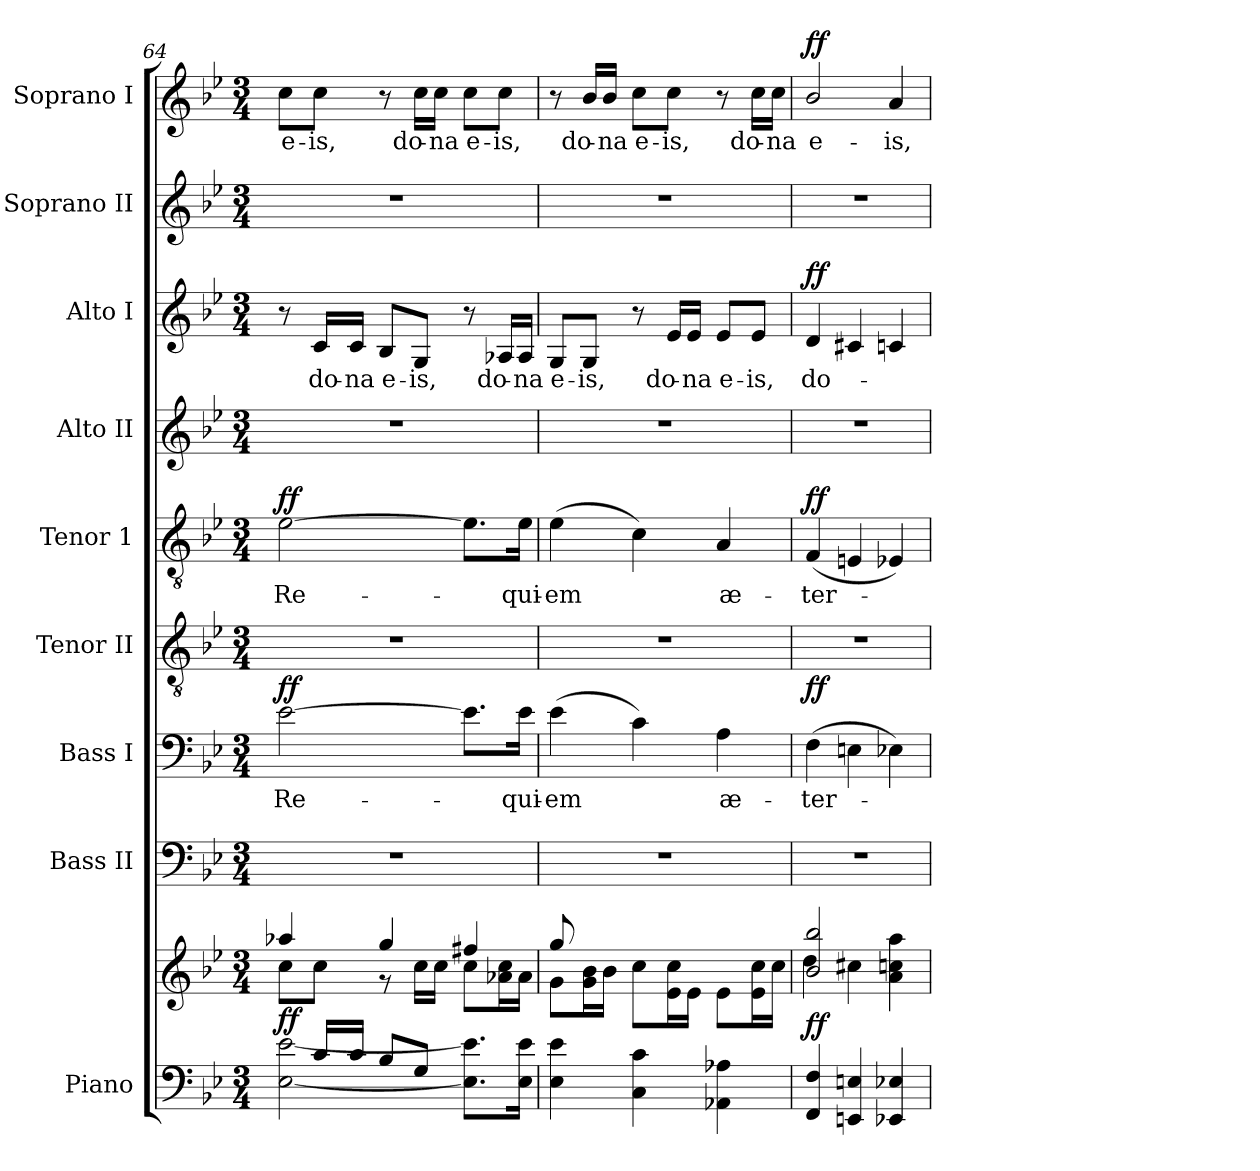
**kern	**kern	**dynam	**kern	**kern	**text	**dynam	**kern	**kern	**text	**dynam	**kern	**kern	**text	**dynam	**kern	**kern	**text	**dynam
*part9	*part9	*part9	*part8	*part7	*part7	*part7	*part6	*part5	*part5	*part5	*part4	*part3	*part3	*part3	*part2	*part1	*part1	*part1
*staff10	*staff9	*staff9/10	*staff8	*staff7	*staff7	*staff7	*staff6	*staff5	*staff5	*staff5	*staff4	*staff3	*staff3	*staff3	*staff2	*staff1	*staff1	*staff1
*I"Piano	*	*	*I"Bass II	*I"Bass I	*	*	*I"Tenor II	*I"Tenor 1	*	*	*I"Alto II	*I"Alto I	*	*	*I"Soprano II	*I"Soprano I	*	*
*I'Pno.	*	*	*I'B	*I'B	*	*	*I'T.	*I'T.	*	*	*I'A	*I'A	*	*	*I'S	*I'S	*	*
*clefF4	*clefG2	*	*clefF4	*clefF4	*	*	*clefGv2	*clefGv2	*	*	*clefG2	*clefG2	*	*	*clefG2	*clefG2	*	*
*	*	*	*	*	*	*	*ITrd7c12	*ITrd7c12	*	*	*	*	*	*	*	*	*	*
*k[b-e-]	*k[b-e-]	*	*k[b-e-]	*k[b-e-]	*	*	*k[b-e-]	*k[b-e-]	*	*	*k[b-e-]	*k[b-e-]	*	*	*k[b-e-]	*k[b-e-]	*	*
*g:	*g:	*	*g:	*g:	*	*	*g:	*g:	*	*	*g:	*g:	*	*	*g:	*g:	*	*
*M3/4	*M3/4	*	*M3/4	*M3/4	*	*	*M3/4	*M3/4	*	*	*M3/4	*M3/4	*	*	*M3/4	*M3/4	*	*
=64	=64	=64	=64	=64	=64	=64	=64	=64	=64	=64	=64	=64	=64	=64	=64	=64	=64	=64
*^	*^	*	*	*	*	*	*	*	*	*	*	*	*	*	*	*	*	*
!	!	!	!	!	!LO:N:vis=1	!	!	!	!	!	!	!	!	!	!	!	!	!	!	!
!	!	!	!	!	!	!	!LO:LY:b:color=#000000	!	!LO:N:vis=1	!	!	!	!	!	!	!	!	!	!	!
!	!	!	!	!	!	!	!	!	!	!	!LO:LY:b:color=#000000	!	!LO:N:vis=1	!	!	!	!LO:N:vis=1	!	!	!
!	!	!	!	!	!	!	!	!	!	!	!	!	!	!	!	!	!	!	!LO:LY:b:color=#000000	!
8ryy	[2E-i\ [2e-i	4aa-Xi/	8cci\L	ff	2.r	[2e-i\	Re-	ff	2.r	[2E-i\	Re-	ff	2.r	8r	.	.	2.r	8cci\L	e-	.
!	!	!	!	!	!	!	!	!	!	!	!	!	!	!	!LO:LY:b:color=#000000	!	!	!	!	!
!	!	!	!	!	!	!	!	!	!	!	!	!	!	!	!	!	!	!	!LO:LY:b:color=#000000	!
16ci/LL	.	.	8cci\J	.	.	.	.	.	.	.	.	.	.	16ci/LL	do-	.	.	8cci\J	-is,	.
!	!	!	!	!	!	!	!	!	!	!	!	!	!	!	!LO:LY:b:color=#000000	!	!	!	!	!
16ci/JJ	.	.	.	.	.	.	.	.	.	.	.	.	.	16ci/JJ	-na	.	.	.	.	.
!	!	!	!	!	!	!	!	!	!	!	!	!	!	!	!LO:LY:b:color=#000000	!	!	!	!	!
8B-i/L	.	4ggi/	8r	.	.	.	.	.	.	.	.	.	.	8B-i/L	e-	.	.	8r	.	.
!	!	!	!	!	!	!	!	!	!	!	!	!	!	!	!LO:LY:b:color=#000000	!	!	!	!	!
!	!	!	!	!	!	!	!	!	!	!	!	!	!	!	!	!	!	!	!LO:LY:b:color=#000000	!
8Gi/J	.	.	16cci\LL	.	.	.	.	.	.	.	.	.	.	8Gi/J	-is,	.	.	16cci\LL	do-	.
!	!	!	!	!	!	!	!	!	!	!	!	!	!	!	!	!	!	!	!LO:LY:b:color=#000000	!
.	.	.	16cci\JJ	.	.	.	.	.	.	.	.	.	.	.	.	.	.	16cci\JJ	-na	.
!	!	!	!	!	!	!	!	!	!	!	!	!	!	!	!	!	!	!	!LO:LY:b:color=#000000	!
4ryy	8.E-i\] 8.e-i]L	4ff#Xi/	8cci\L	.	.	8.e-i\L]	.	.	.	8.E-i\L]	.	.	.	8r	.	.	.	8cci\L	e-	.
!	!	!	!	!	!	!	!	!	!	!	!	!	!	!	!LO:LY:b:color=#000000	!	!	!	!	!
!	!	!	!	!	!	!	!	!	!	!	!	!	!	!	!	!	!	!	!LO:LY:b:color=#000000	!
.	.	.	16a-Xi\ 16cciL	.	.	.	.	.	.	.	.	.	.	16A-Xi/LL	do-	.	.	8cci\J	-is,	.
!	!	!	!	!	!	!	!LO:LY:b:color=#000000	!	!	!	!	!	!	!	!	!	!	!	!	!
!	!	!	!	!	!	!	!	!	!	!	!LO:LY:b:color=#000000	!	!	!	!	!	!	!	!	!
!	!	!	!	!	!	!	!	!	!	!	!	!	!	!	!LO:LY:b:color=#000000	!	!	!	!	!
.	16E-i\ 16e-iJk	.	16a-i\JJ	.	.	16e-i\Jk	-qui-	.	.	16E-i\Jk	-qui-	.	.	16A-i/JJ	-na	.	.	.	.	.
=65	=65	=65	=65	=65	=65	=65	=65	=65	=65	=65	=65	=65	=65	=65	=65	=65	=65	=65	=65	=65
!	!	!	!	!	!LO:N:vis=1	!	!	!	!	!	!	!	!	!	!	!	!	!	!	!
*v	*v	*	*	*	*	*	*	*	*	*	*	*	*	*	*	*	*	*	*	*
*^	*	*	*	*	*	*	*	*	*	*	*	*	*	*	*	*	*	*	*
!	!	!	!	!	!	!	!LO:LY:b:color=#000000	!	!LO:N:vis=1	!	!	!	!	!	!	!	!	!	!	!
*v	*v	*	*	*	*	*	*	*	*	*	*	*	*	*	*	*	*	*	*	*
*^	*	*	*	*	*	*	*	*	*	*	*	*	*	*	*	*	*	*	*
!	!	!	!	!	!	!	!	!	!	!	!LO:LY:b:color=#000000	!	!LO:N:vis=1	!	!	!	!	!	!	!
*v	*v	*	*	*	*	*	*	*	*	*	*	*	*	*	*	*	*	*	*	*
*^	*	*	*	*	*	*	*	*	*	*	*	*	*	*	*	*	*	*	*
!	!	!	!	!	!	!	!	!	!	!	!	!	!	!	!LO:LY:b:color=#000000	!	!LO:N:vis=1	!	!	!
*v	*v	*	*	*	*	*	*	*	*	*	*	*	*	*	*	*	*	*	*	*
4E-i\ 4e-i	8ggi/	8gi\L	.	2.r	(4e-i\	-em	.	2.r	(4E-i\	-em	.	2.r	8Gi/L	e-	.	2.r	8r	.	.
!	!	!	!	!	!	!	!	!	!	!	!	!	!	!LO:LY:b:color=#000000	!	!	!	!	!
!	!	!	!	!	!	!	!	!	!	!	!	!	!	!	!	!	!	!LO:LY:b:color=#000000	!
.	2ryy	16gi\ 16b-iL	.	.	.	.	.	.	.	.	.	.	8Gi/J	-is,	.	.	16b-i/LL	do-	.
!	!	!	!	!	!	!	!	!	!	!	!	!	!	!	!	!	!	!LO:LY:b:color=#000000	!
.	.	16b-i\JJ	.	.	.	.	.	.	.	.	.	.	.	.	.	.	16b-i/JJ	-na	.
!	!	!	!	!	!	!	!	!	!	!	!	!	!	!	!	!	!	!LO:LY:b:color=#000000	!
4Ci\ 4ci	.	8cci\L	.	.	4ci\)	.	.	.	4Ci\)	.	.	.	8r	.	.	.	8cci\L	e-	.
!	!	!	!	!	!	!	!	!	!	!	!	!	!	!LO:LY:b:color=#000000	!	!	!	!	!
!	!	!	!	!	!	!	!	!	!	!	!	!	!	!	!	!	!	!LO:LY:b:color=#000000	!
.	.	16e-i\ 16cciL	.	.	.	.	.	.	.	.	.	.	16e-i/LL	do-	.	.	8cci\J	-is,	.
!	!	!	!	!	!	!	!	!	!	!	!	!	!	!LO:LY:b:color=#000000	!	!	!	!	!
.	.	16e-i\JJ	.	.	.	.	.	.	.	.	.	.	16e-i/JJ	-na	.	.	.	.	.
!	!	!	!	!	!	!LO:LY:b:color=#000000	!	!	!	!	!	!	!	!	!	!	!	!	!
!	!	!	!	!	!	!	!	!	!	!LO:LY:b:color=#000000	!	!	!	!	!	!	!	!	!
!	!	!	!	!	!	!	!	!	!	!	!	!	!	!LO:LY:b:color=#000000	!	!	!	!	!
4AA-Xi\ 4A-Xi	.	8e-i\L	.	.	4Ai\	æ-	.	.	4AAi/	æ-	.	.	8e-i/L	e-	.	.	8r	.	.
!	!	!	!	!	!	!	!	!	!	!	!	!	!	!LO:LY:b:color=#000000	!	!	!	!	!
!	!	!	!	!	!	!	!	!	!	!	!	!	!	!	!	!	!	!LO:LY:b:color=#000000	!
.	8ryy	16e-i\ 16cciL	.	.	.	.	.	.	.	.	.	.	8e-i/J	-is,	.	.	16cci\LL	do-	.
!	!	!	!	!	!	!	!	!	!	!	!	!	!	!	!	!	!	!LO:LY:b:color=#000000	!
.	.	16cci\JJ	.	.	.	.	.	.	.	.	.	.	.	.	.	.	16cci\JJ	-na	.
=66	=66	=66	=66	=66	=66	=66	=66	=66	=66	=66	=66	=66	=66	=66	=66	=66	=66	=66	=66
!	!	!	!	!LO:N:vis=1	!	!	!	!	!	!	!	!	!	!	!	!	!	!	!
!	!	!	!	!	!	!LO:LY:b:color=#000000	!	!LO:N:vis=1	!	!	!	!	!	!	!	!	!	!	!
!	!	!	!	!	!	!	!	!	!	!LO:LY:b:color=#000000	!	!LO:N:vis=1	!	!	!	!	!	!	!
!	!	!	!	!	!	!	!	!	!	!	!	!	!	!LO:LY:b:color=#000000	!	!LO:N:vis=1	!	!	!
!	!	!	!	!	!	!	!	!	!	!	!	!	!	!	!	!	!	!LO:LY:b:color=#000000	!
4FFi/ 4Fi	2b-i/ 2bb-i	4ddi\	ff	2.r	(4Fi\	-ter-	ff	2.r	(4FFi/	-ter-	ff	2.r	4di/	do-	ff	2.r	2b-i/	e-	ff
4EEni/ 4Eni	.	4cc#Xi\	.	.	4Eni\	.	.	.	4EEni/	.	.	.	4c#Xi/	.	.	.	.	.	.
!	!	!	!	!	!	!	!	!	!	!	!	!	!	!	!	!	!	!LO:LY:b:color=#000000	!
4EE-Xi/ 4E-Xi	4ai\ 4ccni 4aai	4ryy	.	.	4E-Xi\)	.	.	.	4EE-Xi/)	.	.	.	4cni/	.	.	.	4ai/	-is,	.
*	*v	*v	*	*	*	*	*	*	*	*	*	*	*	*	*	*	*	*	*
=	=	=	=	=	=	=	=	=	=	=	=	=	=	=	=	=	=	=
*-	*-	*-	*-	*-	*-	*-	*-	*-	*-	*-	*-	*-	*-	*-	*-	*-	*-	*-
